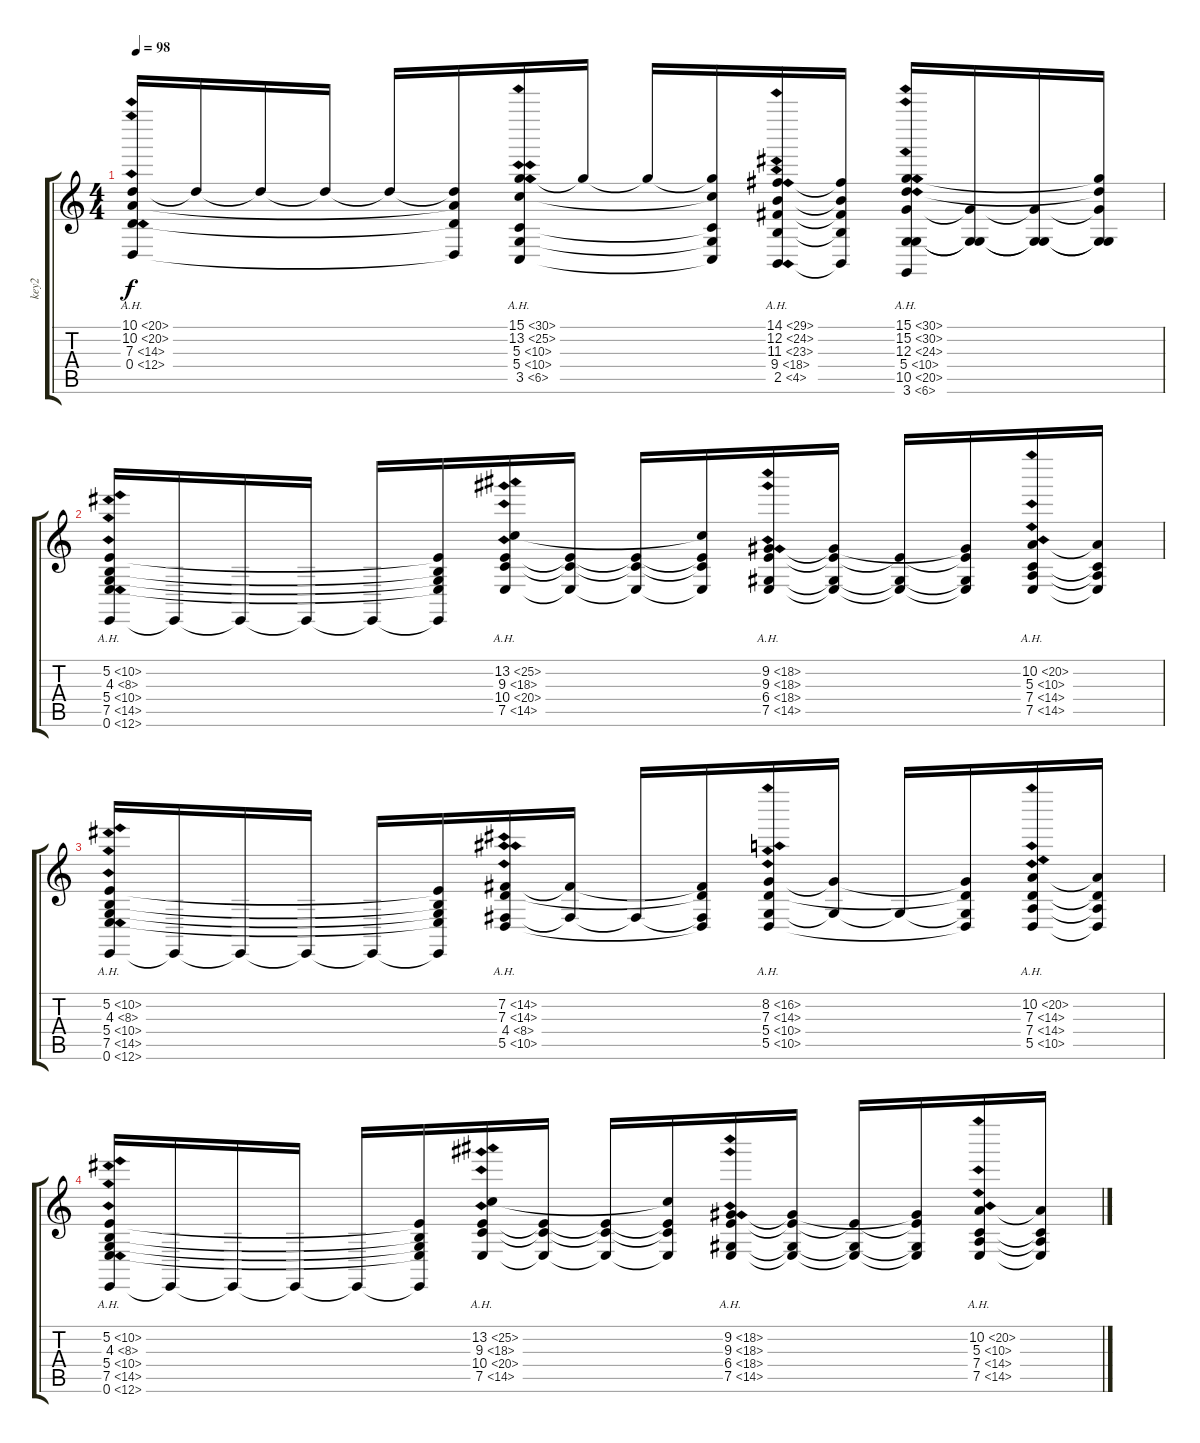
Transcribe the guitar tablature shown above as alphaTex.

\track ("key2" "key2") {instrument stringensemble1}
\staff {score tabs}
\tuning (E4 B3 G3 D3 A2 E2) {hide}
\ts (4 4)
\tempo 98
\clef g2
\ks c
(10.1{ah 10} 10.2{ah 10} 7.3{ah 7} 0.4{ah 12}).16{dy f} 10.1{t}.16 10.1{t}.16 10.1{t}.16 10.1{t}.16 (10.1{t} 10.2{t} 7.3{t} 0.4{t}).16 (15.1{ah 15} 13.2{ah 12} 5.3{ah 5} 5.4{ah 5} 3.5{ah 3}).16 15.1{t}.16 15.1{t}.16 (15.1{t} 13.2{t} 5.3{t} 5.4{t} 3.5{t}).16 (14.1{ah 15} 12.2{ah 12} 11.3{ah 12} 9.4{ah 9} 2.5{ah 2}).16 (14.1{t} 12.2{t} 11.3{t} 9.4{t} 2.5{t}).16 (15.1{ah 15} 15.2{ah 15} 12.3{ah 12} 5.4{ah 5} 10.5{ah 10} 3.6{ah 3}).16 (12.3{t} 5.4{t} 10.5{t}).16 (12.3{t} 5.4{t} 10.5{t}).16 (15.1{t} 15.2{t} 12.3{t} 5.4{t} 10.5{t}).16 |
(5.2{ah 5} 4.3{ah 4} 5.4{ah 5} 7.5{ah 7} 0.6{ah 12}).16 0.6{t}.16 0.6{t}.16 0.6{t}.16 0.6{t}.16 (5.2{t} 4.3{t} 5.4{t} 7.5{t} 0.6{t}).16 (13.2{ah 12} 9.3{ah 9} 10.4{ah 10} 7.5{ah 7}).16 (9.3{t} 10.4{t} 7.5{t}).16 (9.3{t} 10.4{t} 7.5{t}).16 (13.2{t} 9.3{t} 10.4{t} 7.5{t}).16 (9.2{ah 9} 9.3{ah 9} 6.4{ah 12} 7.5{ah 7}).16 (9.2{t} 9.3{t} 6.4{t} 7.5{t}).16 (9.3{t} 6.4{t} 7.5{t}).16 (9.2{t} 9.3{t} 6.4{t} 7.5{t}).16 (10.2{ah 10} 5.3{ah 5} 7.4{ah 7} 7.5{ah 7}).16 (10.2{t} 5.3{t} 7.4{t} 7.5{t}).16 |
(5.2{ah 5} 4.3{ah 4} 5.4{ah 5} 7.5{ah 7} 0.6{ah 12}).16 0.6{t}.16 0.6{t}.16 0.6{t}.16 0.6{t}.16 (5.2{t} 4.3{t} 5.4{t} 7.5{t} 0.6{t}).16 (7.2{ah 7} 7.3{ah 7} 4.4{ah 4} 5.5{ah 5}).16 (7.2{t} 4.4{t}).16 4.4{t}.16 (7.2{t} 7.3{t} 4.4{t} 5.5{t}).16 (8.2{ah 8} 7.3{ah 7} 5.4{ah 5} 5.5{ah 5}).16 (8.2{t} 5.4{t}).16 5.4{t}.16 (8.2{t} 7.3{t} 5.4{t} 5.5{t}).16 (10.2{ah 10} 7.3{ah 7} 7.4{ah 7} 5.5{ah 5}).16 (10.2{t} 7.3{t} 7.4{t} 5.5{t}).16 |
(5.2{ah 5} 4.3{ah 4} 5.4{ah 5} 7.5{ah 7} 0.6{ah 12}).16 0.6{t}.16 0.6{t}.16 0.6{t}.16 0.6{t}.16 (5.2{t} 4.3{t} 5.4{t} 7.5{t} 0.6{t}).16 (13.2{ah 12} 9.3{ah 9} 10.4{ah 10} 7.5{ah 7}).16 (9.3{t} 10.4{t} 7.5{t}).16 (9.3{t} 10.4{t} 7.5{t}).16 (13.2{t} 9.3{t} 10.4{t} 7.5{t}).16 (9.2{ah 9} 9.3{ah 9} 6.4{ah 12} 7.5{ah 7}).16 (9.2{t} 9.3{t} 6.4{t} 7.5{t}).16 (9.3{t} 6.4{t} 7.5{t}).16 (9.2{t} 9.3{t} 6.4{t} 7.5{t}).16 (10.2{ah 10} 5.3{ah 5} 7.4{ah 7} 7.5{ah 7}).16 (10.2{t} 5.3{t} 7.4{t} 7.5{t}).16
